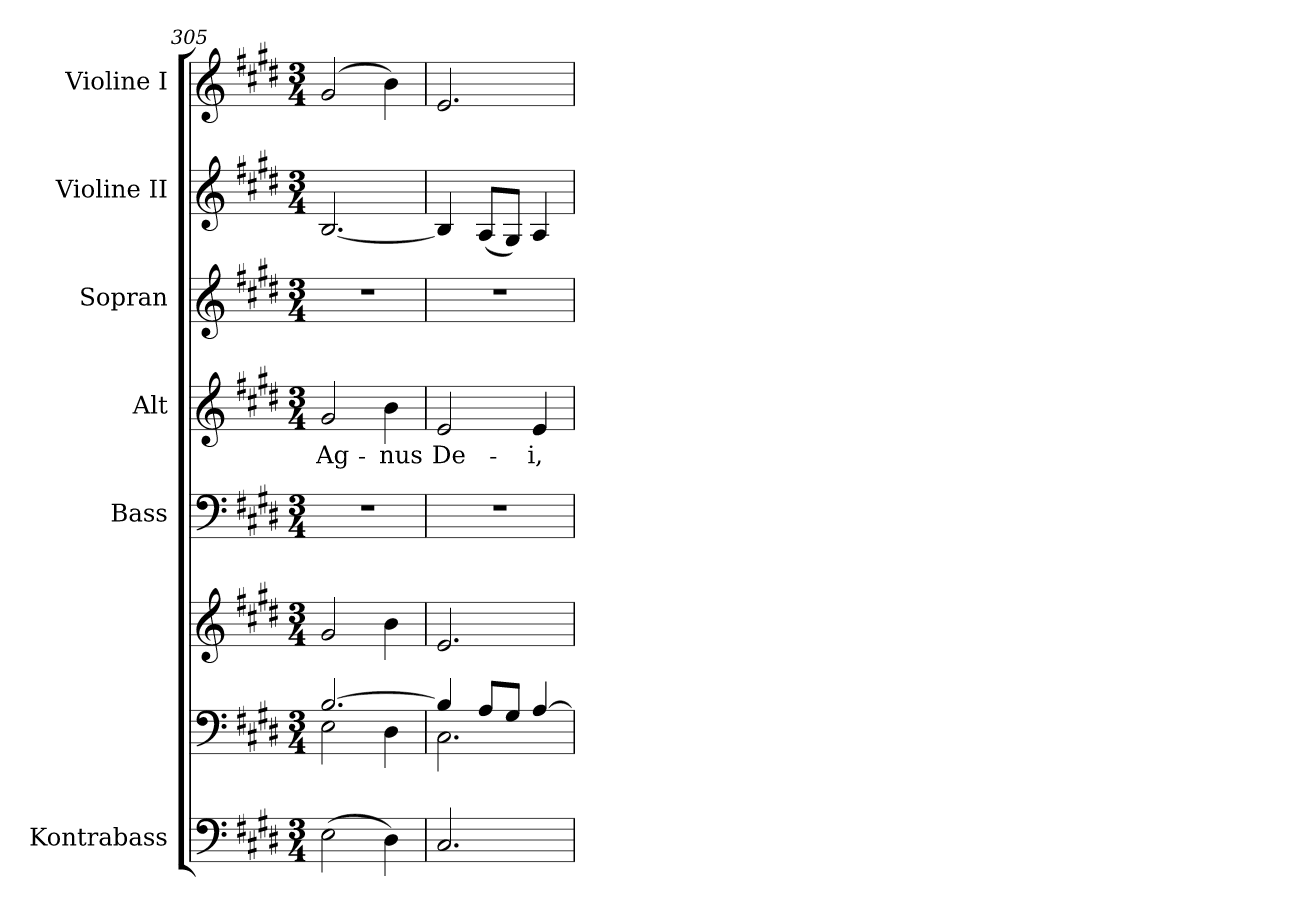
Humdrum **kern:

**kern	**kern	**kern	**kern	**kern	**text	**kern	**kern	**kern
*part7	*part6	*part6	*part5	*part4	*part4	*part3	*part2	*part1
*staff8	*staff7	*staff6	*staff5	*staff4	*staff4	*staff3	*staff2	*staff1
*I"Kontrabass	*	*	*I"Bass	*I"Alt	*	*I"Sopran	*I"Violine II	*I"Violine I
*I'Kb.	*	*	*I'B.	*I'A.	*	*I'S.	*I'Vl. II	*I'Vl. I
*clefF4	*clefF4	*clefG2	*clefF4	*clefG2	*	*clefG2	*clefG2	*clefG2
*ITrd7c12	*	*	*	*	*	*	*	*
*k[f#c#g#d#]	*k[f#c#g#d#]	*k[f#c#g#d#]	*k[f#c#g#d#]	*k[f#c#g#d#]	*	*k[f#c#g#d#]	*k[f#c#g#d#]	*k[f#c#g#d#]
*E:	*E:	*E:	*E:	*E:	*	*E:	*E:	*E:
*M3/4	*M3/4	*M3/4	*M3/4	*M3/4	*	*M3/4	*M3/4	*M3/4
=305	=305	=305	=305	=305	=305	=305	=305	=305
*	*^	*	*	*	*	*	*	*
!	!	!	!	!	!	!LO:LY:b	!	!	!
(>2EE\	[>2.B/	2E\	2g#/	2.r	2g#/	Ag-	2.r	[2.B/	(2g#/
!	!	!	!	!	!	!LO:LY:b	!	!	!
4DD#\)	.	4D#\	4b\	.	4b\	-nus	.	.	4b\)
=306	=306	=306	=306	=306	=306	=306	=306	=306	=306
!	!	!	!	!	!	!LO:LY:b	!	!	!
2.CC#/	4B/]	2.C#\	2.e/	2.r	2e/	De-	2.r	4B/]	2.e/
.	8A/L	.	.	.	.	.	.	(<8A/L	.
.	8G#/J	.	.	.	.	.	.	8G#/J)	.
!	!	!	!	!	!	!LO:LY:b	!	!	!
.	[>4A/	.	.	.	4e/	-i,	.	4A/	.
*	*v	*v	*	*	*	*	*	*	*
=	=	=	=	=	=	=	=	=
*-	*-	*-	*-	*-	*-	*-	*-	*-
